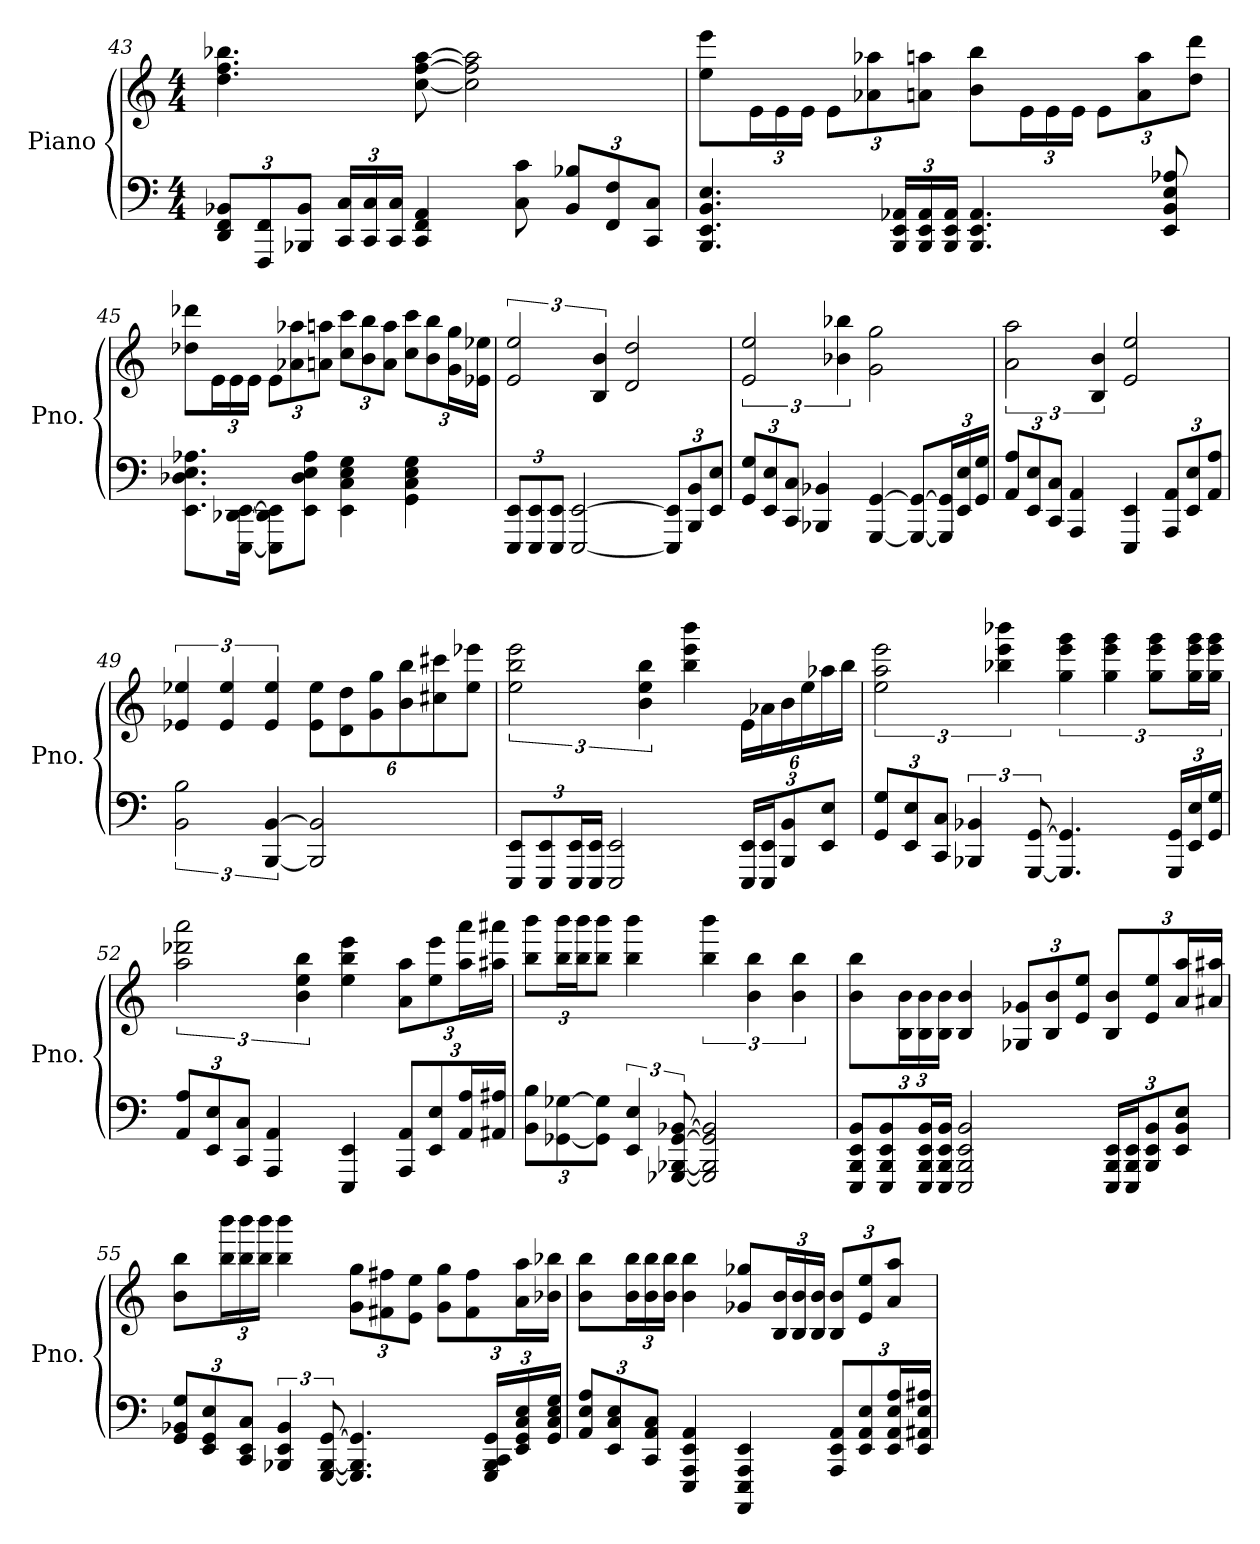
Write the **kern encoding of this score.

**kern	**kern
*part1	*part1
*staff2	*staff1
*I"Piano	*
*I'Pno.	*
*clefF4	*clefG2
*k[]	*k[]
*M4/4	*M4/4
*Xbrackettup	*
=43	=43
12DD/ 12FF/ 12BB-X/L	4.dd\ 4.ff\ 4.bb-X\
12FFF/ 12FF/	.
12BBB-X/ 12BB-/J	.
24CC/ 24C/LL	.
24CC/ 24C/	.
24CC/ 24C/JJ	.
4CC/ 4FF/ 4AA/	[8cc\ [8ff\ [8aa\
.	2cc\] 2ff\] 2aa\]
8C\ 8c\	.
12BB-/ 12B-X/L	.
12FF/ 12F/	.
12CC/ 12C/J	.
!!LO:LB:g=z
=44	=44
4.BBB/ 4.EE/ 4.BB/ 4.E/	8ee\ 8eee\L
*	*Xbrackettup
.	24e\L
.	24e\
.	24e\JJ
.	12e\L
.	12a-X\ 12aa-X\
24BBB/ 24EE/ 24AA-X/LL	.
24BBB/ 24EE/ 24AA-/	12an\ 12aan\J
24BBB/ 24EE/ 24AA-/JJ	.
4.BBB/ 4.EE/ 4.AA-/	8b\ 8bb\L
.	24e\L
.	24e\
.	24e\JJ
.	12e\L
.	12a\ 12aa\
8EE/ 8BB/ 8E/ 8A-X/	.
.	12dd\ 12ddd\J
=45	=45
8.EE\ 8.D-X\ 8.E\ 8.A-X\L	8dd-X\ 8ddd-X\L
.	24e\L
.	24e\
[16EEE\ [16DD-X\ [16EE\Jk	.
.	24e\JJ
8EEE\] 8DD-\] 8EE\]L	12e\L
.	12a-X\ 12aa-X\
8EE\ 8D-\ 8E\ 8A-\J	.
.	12an\ 12aan\J
4EE\ 4C\ 4E\ 4G\	12cc\ 12ccc\L
.	12b\ 12bb\
.	12a\ 12aa\J
4GG\ 4C\ 4E\ 4G\	12cc\ 12ccc\L
.	12b\ 12bb\
.	24g\ 24gg\L
.	24e-X\ 24ee-X\JJ
!!LO:LB:g=z
=46	=46
*	*brackettup
12EEE/ 12EE/L	3e/ 3ee/
12EEE/ 12EE/	.
12EEE/ 12EE/J	.
[2EEE/ [2EE/	.
.	6B/ 6b/
.	2d/ 2dd/
12EEE/] 12EE/]L	.
12BBB/ 12BB/	.
12EE/ 12E/J	.
=47	=47
12GG/ 12G/L	3e/ 3ee/
12EE/ 12E/	.
12CC/ 12C/J	.
4BBB-X/ 4BB-X/	.
.	6b-X\ 6bb-X\
[4GGG/ [4GG/	2g\ 2gg\
8GGG/_ 8GG/_L	.
24GGG/] 24GG/]L	.
24EE/ 24E/	.
24GG/ 24G/JJ	.
=48	=48
12AA/ 12A/L	3a\ 3aa\
12EE/ 12E/	.
12CC/ 12C/J	.
4AAA/ 4AA/	.
.	6B/ 6b/
4EEE/ 4EE/	2e/ 2ee/
12AAA/ 12AA/L	.
12EE/ 12E/	.
12AA/ 12A/J	.
!!LO:LB:g=z
=49	=49
*brackettup	*
3BB\ 3B\	6e-X/ 6ee-X/
.	6e-/ 6ee-/
[6BBB/ [6BB/	6e-/ 6ee-/
*	*Xbrackettup
2BBB/] 2BB/]	12e-\ 12ee-\L
.	12d\ 12dd\
.	12g\ 12gg\
.	12b\ 12bb\
.	12cc#X\ 12ccc#X\
.	12ee-\ 12eee-X\J
=50	=50
*Xbrackettup	*brackettup
12EEE/ 12EE/L	3ee\ 3bb\ 3eee\
12EEE/ 12EE/	.
24EEE/ 24EE/L	.
24EEE/ 24EE/JJ	.
2EEE/ 2EE/	.
.	6b\ 6ee\ 6bb\
.	4bb\ 4eee\ 4bbb\
*	*Xbrackettup
24EEE/ 24EE/LL	24e\LL
24EEE/ 24EE/J	24a-X\
12BBB/ 12BB/	24b\
.	24ee\
12EE/ 12E/J	24aa-X\
.	24bb\JJ
=51	=51
*	*brackettup
12GG/ 12G/L	3ee\ 3aa\ 3eee\
12EE/ 12E/	.
12CC/ 12C/J	.
*brackettup	*
6BBB-X/ 6BB-X/	.
.	6bb-X\ 6eee\ 6bbb-X\
[12GGG/ [12GG/	.
4.GGG/] 4.GG/]	6gg\ 6eee\ 6ggg\
.	6gg\ 6eee\ 6ggg\
.	12gg\ 12eee\ 12ggg\L
*Xbrackettup	*
24GGG/ 24GG/LL	.
24EE/ 24E/	24gg\ 24eee\ 24ggg\L
24GG/ 24G/JJ	24gg\ 24eee\ 24ggg\JJ
!!LO:LB:g=z
=52	=52
12AA/ 12A/L	3aa\ 3ddd-X\ 3aaa\
12EE/ 12E/	.
12CC/ 12C/J	.
4AAA/ 4AA/	.
.	6b\ 6ee\ 6bb\
4EEE/ 4EE/	4ee\ 4bb\ 4eee\
*	*Xbrackettup
12AAA/ 12AA/L	12a\ 12aa\L
12EE/ 12E/	12ee\ 12eee\
24AA/ 24A/L	24aa\ 24aaa\L
24AA#X/ 24A#X/JJ	24aa#X\ 24aaa#X\JJ
=53	=53
*brackettup	*
12BB\ 12B\L	12bb\ 12bbb\L
[12GG-X\ [12G-X\	24bb\ 24bbb\L
.	24bb\ 24bbb\J
12GG-\] 12G-\]J	12bb\ 12bbb\J
6EE/ 6E/	4bb\ 4bbb\
[12GGG-X/ [12BBB-X/ [12GG-/ [12BB-X/	.
*	*brackettup
2GGG-/] 2BBB-/] 2GG-/] 2BB-/]	6bb\ 6bbb\
.	6b\ 6bb\
.	6b\ 6bb\
!!LO:LB:g=z
=54	=54
*Xbrackettup	*
12EEE/ 12BBB/ 12EE/ 12BB/L	8b\ 8bb\L
12EEE/ 12BBB/ 12EE/ 12BB/	.
*	*Xbrackettup
.	24B\ 24b\L
24EEE/ 24BBB/ 24EE/ 24BB/L	24B\ 24b\
24EEE/ 24BBB/ 24EE/ 24BB/JJ	24B\ 24b\JJ
2EEE/ 2BBB/ 2EE/ 2BB/	4B/ 4b/
.	12G-X/ 12g-X/L
.	12B/ 12b/
.	12e/ 12ee/J
24EEE/ 24BBB/ 24EE/LL	12B/ 12b/L
24EEE/ 24BBB/ 24EE/J	.
12BBB/ 12EE/ 12BB/	12e/ 12ee/
12EE/ 12BB/ 12E/J	24a/ 24aa/L
.	24a#X/ 24aa#X/JJ
=55	=55
12GG/ 12BB-X/ 12G/L	8b\ 8bb\L
12EE/ 12GG/ 12E/	.
.	24bb\ 24bbb\L
12CC/ 12EE/ 12C/J	24bb\ 24bbb\
.	24bb\ 24bbb\JJ
*brackettup	*
6BBB-X/ 6EE/ 6BB-/	4bb\ 4bbb\
[12GGG/ [12BBB-/ [12GG/	.
4.GGG/] 4.BBB-/] 4.GG/]	12g\ 12gg\L
.	12f#X\ 12ff#X\
.	12e\ 12ee\J
.	12g\ 12gg\L
.	12f#\ 12ff#\
*Xbrackettup	*
24GGG/ 24BBB-/ 24CC/ 24GG/LL	.
24EE/ 24GG/ 24C/ 24E/	24a\ 24aa\L
24GG/ 24C/ 24E/ 24G/JJ	24b-X\ 24bb-X\JJ
!!LO:PB:g=z
=56	=56
12AA/ 12E/ 12A/L	8b\ 8bb\L
12EE/ 12C/ 12E/	.
.	24b\ 24bb\L
12CC/ 12AA/ 12C/J	24b\ 24bb\
.	24b\ 24bb\JJ
4EEE/ 4AAA/ 4EE/ 4AA/	4b\ 4bb\
4AAAA/ 4EEE/ 4AAA/ 4EE/	8g-X/ 8gg-X/L
.	24B/ 24b/L
.	24B/ 24b/
.	24B/ 24b/JJ
12AAA/ 12EE/ 12AA/L	12B/ 12b/L
12EE/ 12AA/ 12E/	12e/ 12ee/
24EE/ 24AA/ 24E/ 24A/L	12a/ 12aa/J
24EE/ 24AA#X/ 24E/ 24A#X/JJ	.
=	=
*-	*-
